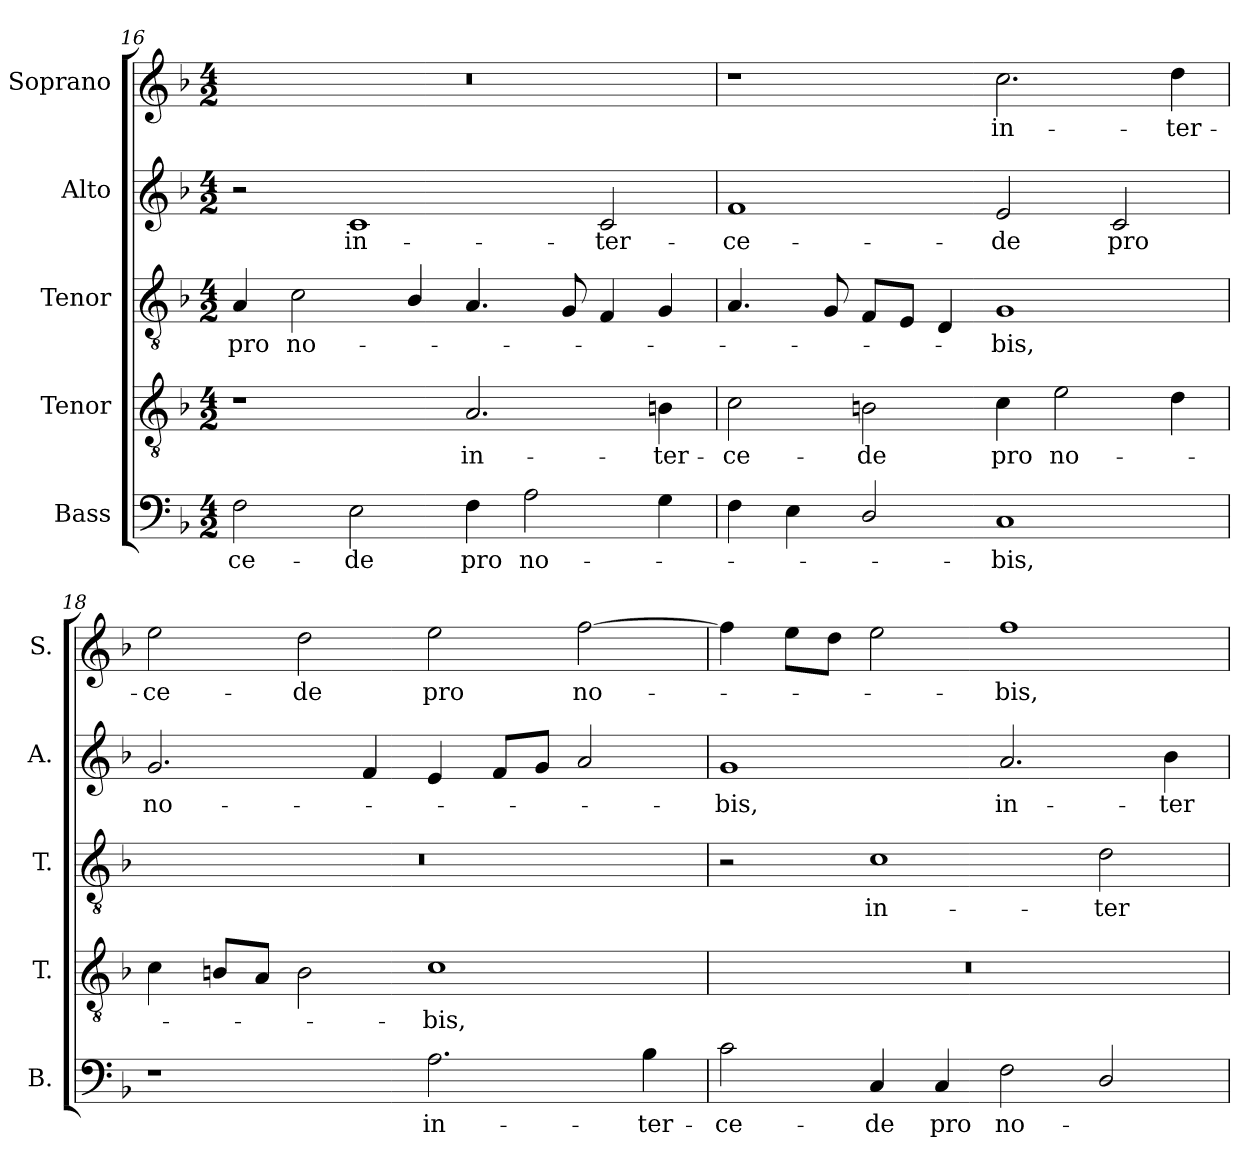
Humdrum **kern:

**kern	**text	**kern	**text	**kern	**text	**kern	**text	**kern	**text
*part5	*part5	*part4	*part4	*part3	*part3	*part2	*part2	*part1	*part1
*staff5	*staff5	*staff4	*staff4	*staff3	*staff3	*staff2	*staff2	*staff1	*staff1
*I"Bass	*	*I"Tenor	*	*I"Tenor	*	*I"Alto	*	*I"Soprano	*
*I'B.	*	*I'T.	*	*I'T.	*	*I'A.	*	*I'S.	*
*clefF4	*	*clefGv2	*	*clefGv2	*	*clefG2	*	*clefG2	*
*	*	*ITrd7c12	*	*ITrd7c12	*	*	*	*	*
*k[b-]	*	*k[b-]	*	*k[b-]	*	*k[b-]	*	*k[b-]	*
*F:	*	*F:	*	*F:	*	*F:	*	*F:	*
*M4/2	*	*M4/2	*	*M4/2	*	*M4/2	*	*M4/2	*
=16	=16	=16	=16	=16	=16	=16	=16	=16	=16
!	!LO:LY:b:color=#000000	!	!	!	!	!	!	!	!
!	!	!	!	!	!LO:LY:b:color=#000000	!	!	!LO:N:vis=1	!
2Fi\	-ce-	1r	.	4AAi/	pro	2r	.	0r	.
!	!	!	!	!	!LO:LY:b:color=#000000	!	!	!	!
.	.	.	.	2Ci\	no-	.	.	.	.
!	!LO:LY:b:color=#000000	!	!	!	!	!	!	!	!
!	!	!	!	!	!	!	!LO:LY:b:color=#000000	!	!
2Ei\	-de	.	.	.	.	1ci	in-	.	.
.	.	.	.	4BB-i/	.	.	.	.	.
!	!LO:LY:b:color=#000000	!	!	!	!	!	!	!	!
!	!	!	!LO:LY:b:color=#000000	!	!	!	!	!	!
4Fi\	pro	2.AAi/	in-	4.AAi/	.	.	.	.	.
!	!LO:LY:b:color=#000000	!	!	!	!	!	!	!	!
2Ai\	no-	.	.	.	.	.	.	.	.
.	.	.	.	8GGi/	.	.	.	.	.
!	!	!	!	!	!	!	!LO:LY:b:color=#000000	!	!
.	.	.	.	4FFi/	.	2ci/	-ter-	.	.
!	!	!	!LO:LY:b:color=#000000	!	!	!	!	!	!
4Gi\	.	4BBni\	-ter-	4GGi/	.	.	.	.	.
!!LO:LB:g=z
=17	=17	=17	=17	=17	=17	=17	=17	=17	=17
!	!	!	!LO:LY:b:color=#000000	!	!	!	!	!	!
!	!	!	!	!	!	!	!LO:LY:b:color=#000000	!	!
4Fi\	.	2Ci\	-ce-	4.AAi/	.	1fi	-ce-	1r	.
4Ei\	.	.	.	.	.	.	.	.	.
.	.	.	.	8GGi/	.	.	.	.	.
!	!	!	!LO:LY:b:color=#000000	!	!	!	!	!	!
2Di/	.	2BBni\	-de	8FFi/L	.	.	.	.	.
.	.	.	.	8EEi/J	.	.	.	.	.
.	.	.	.	4DDi/	.	.	.	.	.
!	!LO:LY:b:color=#000000	!	!	!	!	!	!	!	!
!	!	!	!LO:LY:b:color=#000000	!	!	!	!	!	!
!	!	!	!	!	!LO:LY:b:color=#000000	!	!	!	!
!	!	!	!	!	!	!	!LO:LY:b:color=#000000	!	!
!	!	!	!	!	!	!	!	!	!LO:LY:b:color=#000000
1Ci	-bis,	4Ci\	pro	1GGi	-bis,	2ei/	-de	2.cci\	in-
!	!	!	!LO:LY:b:color=#000000	!	!	!	!	!	!
.	.	2Ei\	no-	.	.	.	.	.	.
!	!	!	!	!	!	!	!LO:LY:b:color=#000000	!	!
.	.	.	.	.	.	2ci/	pro	.	.
!	!	!	!	!	!	!	!	!	!LO:LY:b:color=#000000
.	.	4Di\	.	.	.	.	.	4ddi\	-ter-
=18	=18	=18	=18	=18	=18	=18	=18	=18	=18
!	!	!	!	!LO:N:vis=1	!	!	!	!	!
!	!	!	!	!	!	!	!LO:LY:b:color=#000000	!	!
!	!	!	!	!	!	!	!	!	!LO:LY:b:color=#000000
1r	.	4Ci\	.	0r	.	2.gi/	no-	2eei\	-ce-
.	.	8BBni/L	.	.	.	.	.	.	.
.	.	8AAi/J	.	.	.	.	.	.	.
!	!	!	!	!	!	!	!	!	!LO:LY:b:color=#000000
.	.	2BBi\	.	.	.	.	.	2ddi\	-de
.	.	.	.	.	.	4fi/	.	.	.
!	!LO:LY:b:color=#000000	!	!	!	!	!	!	!	!
!	!	!	!LO:LY:b:color=#000000	!	!	!	!	!	!
!	!	!	!	!	!	!	!	!	!LO:LY:b:color=#000000
2.Ai\	in-	1Ci	-bis,	.	.	4ei/	.	2eei\	pro
.	.	.	.	.	.	8fi/L	.	.	.
.	.	.	.	.	.	8gi/J	.	.	.
!	!	!	!	!	!	!	!	!	!LO:LY:b:color=#000000
.	.	.	.	.	.	2ai/	.	[2ffi\	no-
!	!LO:LY:b:color=#000000	!	!	!	!	!	!	!	!
4B-i\	-ter-	.	.	.	.	.	.	.	.
=19	=19	=19	=19	=19	=19	=19	=19	=19	=19
!	!LO:LY:b:color=#000000	!LO:N:vis=1	!	!	!	!	!	!	!
!	!	!	!	!	!	!	!LO:LY:b:color=#000000	!	!
2ci\	-ce-	0r	.	2r	.	1gi	-bis,	4ffi\]	.
.	.	.	.	.	.	.	.	8eei\L	.
.	.	.	.	.	.	.	.	8ddi\J	.
!	!LO:LY:b:color=#000000	!	!	!	!	!	!	!	!
!	!	!	!	!	!LO:LY:b:color=#000000	!	!	!	!
4Ci/	-de	.	.	1Ci	in-	.	.	2eei\	.
!	!LO:LY:b:color=#000000	!	!	!	!	!	!	!	!
4Ci/	pro	.	.	.	.	.	.	.	.
!	!LO:LY:b:color=#000000	!	!	!	!	!	!	!	!
!	!	!	!	!	!	!	!LO:LY:b:color=#000000	!	!
!	!	!	!	!	!	!	!	!	!LO:LY:b:color=#000000
2Fi\	no-	.	.	.	.	2.ai/	in-	1ffi	-bis,
!	!	!	!	!	!LO:LY:b:color=#000000	!	!	!	!
2Di/	.	.	.	2Di\	-ter-	.	.	.	.
!	!	!	!	!	!	!	!LO:LY:b:color=#000000	!	!
.	.	.	.	.	.	4b-i\	-ter-	.	.
=	=	=	=	=	=	=	=	=	=
*-	*-	*-	*-	*-	*-	*-	*-	*-	*-
